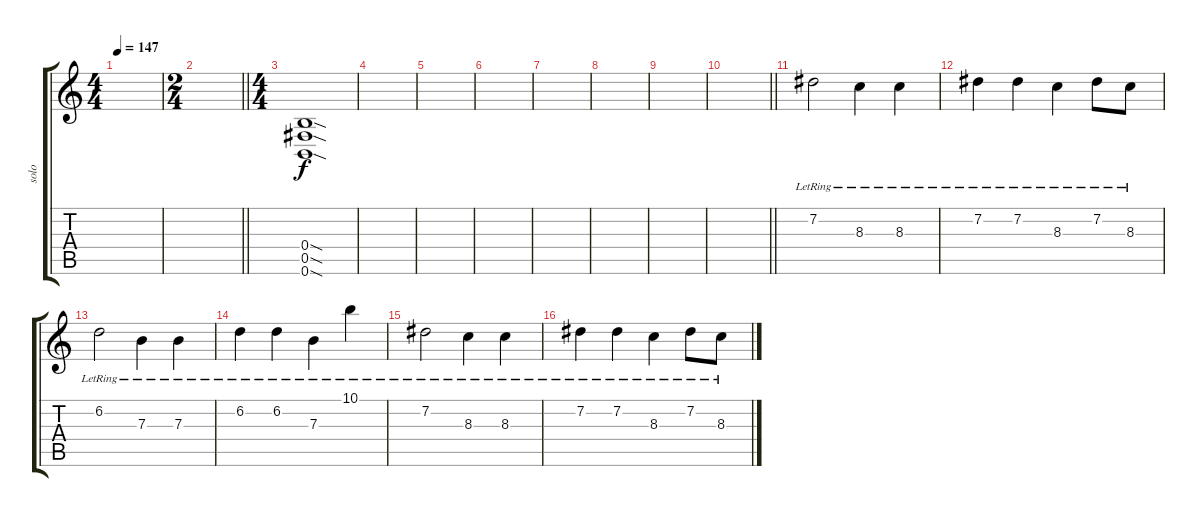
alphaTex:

\track ("solo" "solo") {instrument distortionguitar}
\staff {score tabs}
\tuning (Db4 Ab3 E3 B2 Gb2 B1) {hide}
\ts (4 4)
\tempo 147
\clef g2
\ks c
|
\ts (2 4)
\barLineRight lightlight
|
\ts (4 4)
\section ("" "")
(0.4{sod} 0.5{sod} 0.6{sod}).1 |
|
|
|
|
|
|
\barLineRight lightlight
|
\section ("" "")
7.2{lr}.2 8.3{lr}.4 8.3{lr}.4 |
7.2{lr}.4 7.2{lr}.4 8.3{lr}.4 7.2{lr}.8 8.3{lr}.8 |
6.2{lr}.2 7.3{lr}.4 7.3{lr}.4 |
6.2{lr}.4 6.2{lr}.4 7.3{lr}.4 10.1{lr}.4 |
7.2{lr}.2 8.3{lr}.4 8.3{lr}.4 |
7.2{lr}.4 7.2{lr}.4 8.3{lr}.4 7.2{lr}.8 8.3{lr}.8
